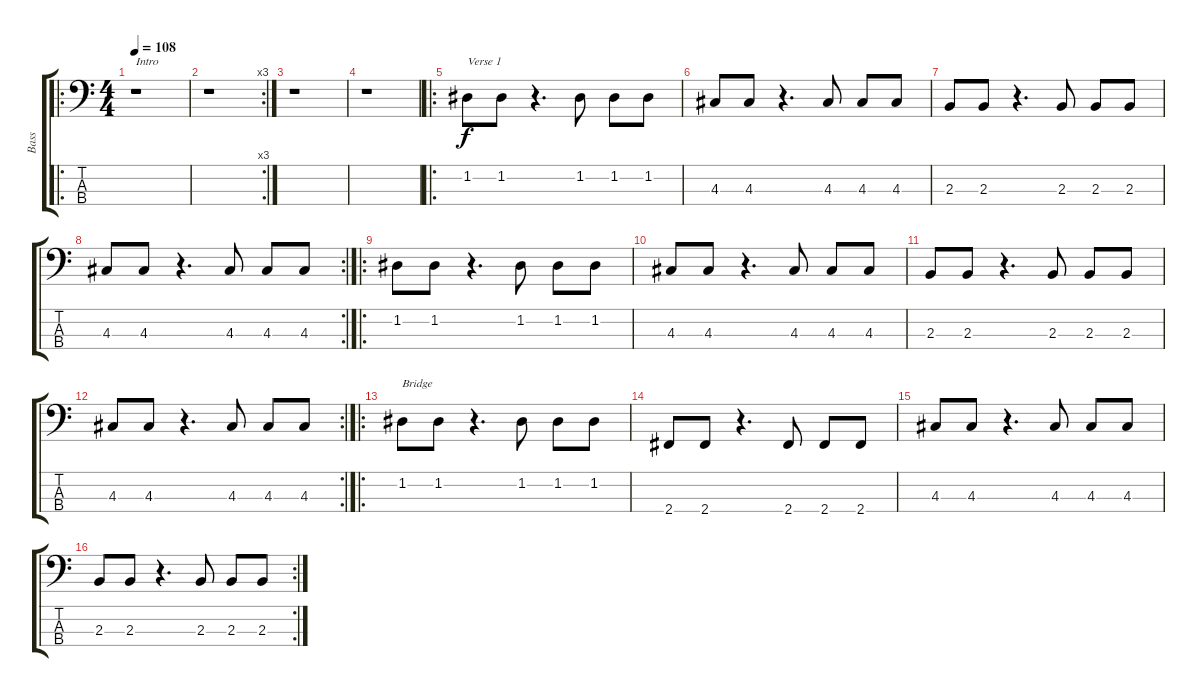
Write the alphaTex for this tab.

\track ("Bass" "Bass") {instrument electricbassfinger}
\staff {score tabs}
\tuning (G2 D2 A1 E1) {hide}
\ro
\ts (4 4)
\tempo 108
\clef f4
\ks c
r.1{txt "Intro" dy f instrument electricbassfinger} |
\rc 3
r.1 |
r.1 |
r.1 |
\ro
1.2.8{txt "Verse 1"} 1.2.8 r.4{d} 1.2.8 1.2.8 1.2.8 |
4.3.8 4.3.8 r.4{d} 4.3.8 4.3.8 4.3.8 |
2.3.8 2.3.8 r.4{d} 2.3.8 2.3.8 2.3.8 |
\rc 2
4.3.8 4.3.8 r.4{d} 4.3.8 4.3.8 4.3.8 |
\ro
1.2.8 1.2.8 r.4{d} 1.2.8 1.2.8 1.2.8 |
4.3.8 4.3.8 r.4{d} 4.3.8 4.3.8 4.3.8 |
2.3.8 2.3.8 r.4{d} 2.3.8 2.3.8 2.3.8 |
\rc 2
4.3.8 4.3.8 r.4{d} 4.3.8 4.3.8 4.3.8 |
\ro
1.2.8{txt "Bridge"} 1.2.8 r.4{d} 1.2.8 1.2.8 1.2.8 |
2.4.8 2.4.8 r.4{d} 2.4.8 2.4.8 2.4.8 |
4.3.8 4.3.8 r.4{d} 4.3.8 4.3.8 4.3.8 |
\rc 2
2.3.8 2.3.8 r.4{d} 2.3.8 2.3.8 2.3.8
